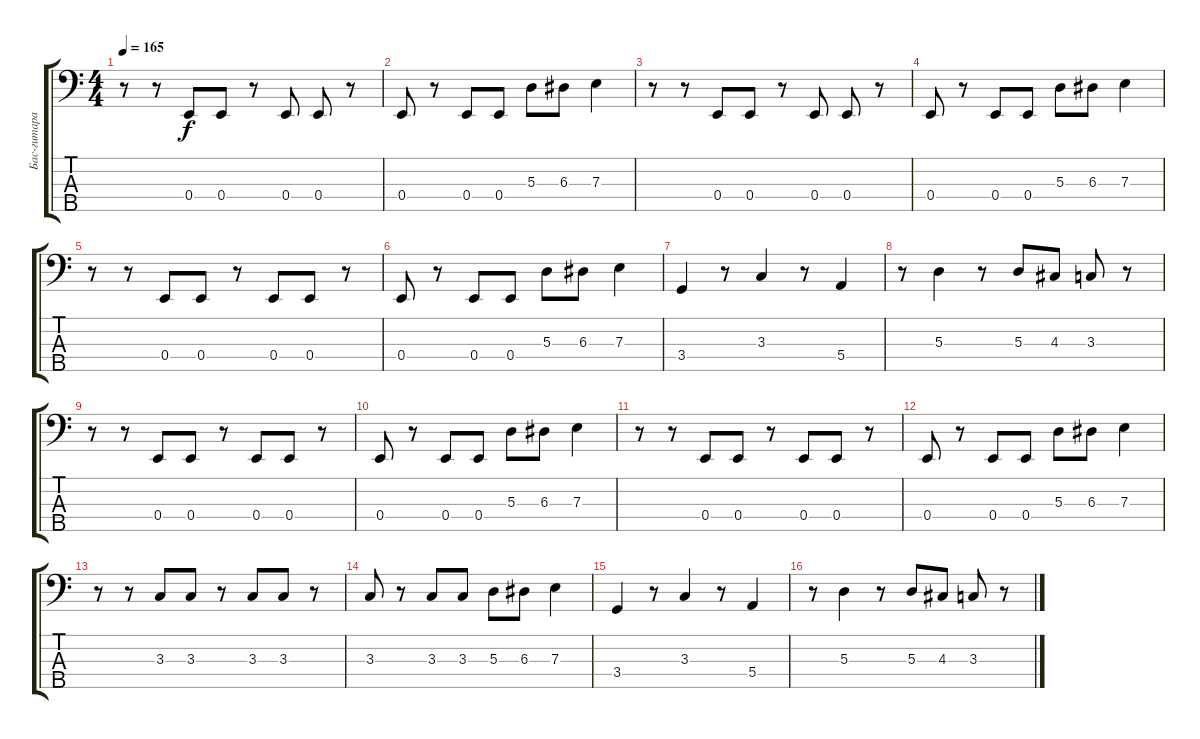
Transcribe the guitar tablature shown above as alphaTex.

\track ("Бас-гитара" "Бас-гитара") {instrument electricbassfinger}
\staff {score tabs}
\tuning (G2 D2 A1 E1 B0) {hide}
\ts (4 4)
\tempo 165
\clef f4
\ks c
r.8{dy f} r.8 0.4.8 0.4.8 r.8 0.4.8 0.4.8 r.8 |
0.4.8 r.8 0.4.8 0.4.8 5.3.8 6.3.8 7.3.4 |
r.8 r.8 0.4.8 0.4.8 r.8 0.4.8 0.4.8 r.8 |
0.4.8 r.8 0.4.8 0.4.8 5.3.8 6.3.8 7.3.4 |
r.8 r.8 0.4.8 0.4.8 r.8 0.4.8{beam merge} 0.4.8 r.8 |
0.4.8 r.8 0.4.8 0.4.8 5.3.8 6.3.8 7.3.4 |
3.4.4 r.8 3.3.4 r.8 5.4.4 |
r.8 5.3.4 r.8 5.3.8 4.3.8 3.3.8 r.8 |
r.8 r.8 0.4.8 0.4.8 r.8 0.4.8{beam merge} 0.4.8 r.8 |
0.4.8 r.8 0.4.8 0.4.8 5.3.8 6.3.8 7.3.4 |
r.8 r.8 0.4.8 0.4.8 r.8 0.4.8{beam merge} 0.4.8 r.8 |
0.4.8 r.8 0.4.8 0.4.8 5.3.8 6.3.8 7.3.4 |
r.8 r.8 3.3.8 3.3.8 r.8 3.3.8{beam merge} 3.3.8 r.8 |
3.3.8 r.8 3.3.8 3.3.8 5.3.8 6.3.8 7.3.4 |
3.4.4 r.8 3.3.4 r.8 5.4.4 |
r.8 5.3.4 r.8 5.3.8 4.3.8 3.3.8 r.8
